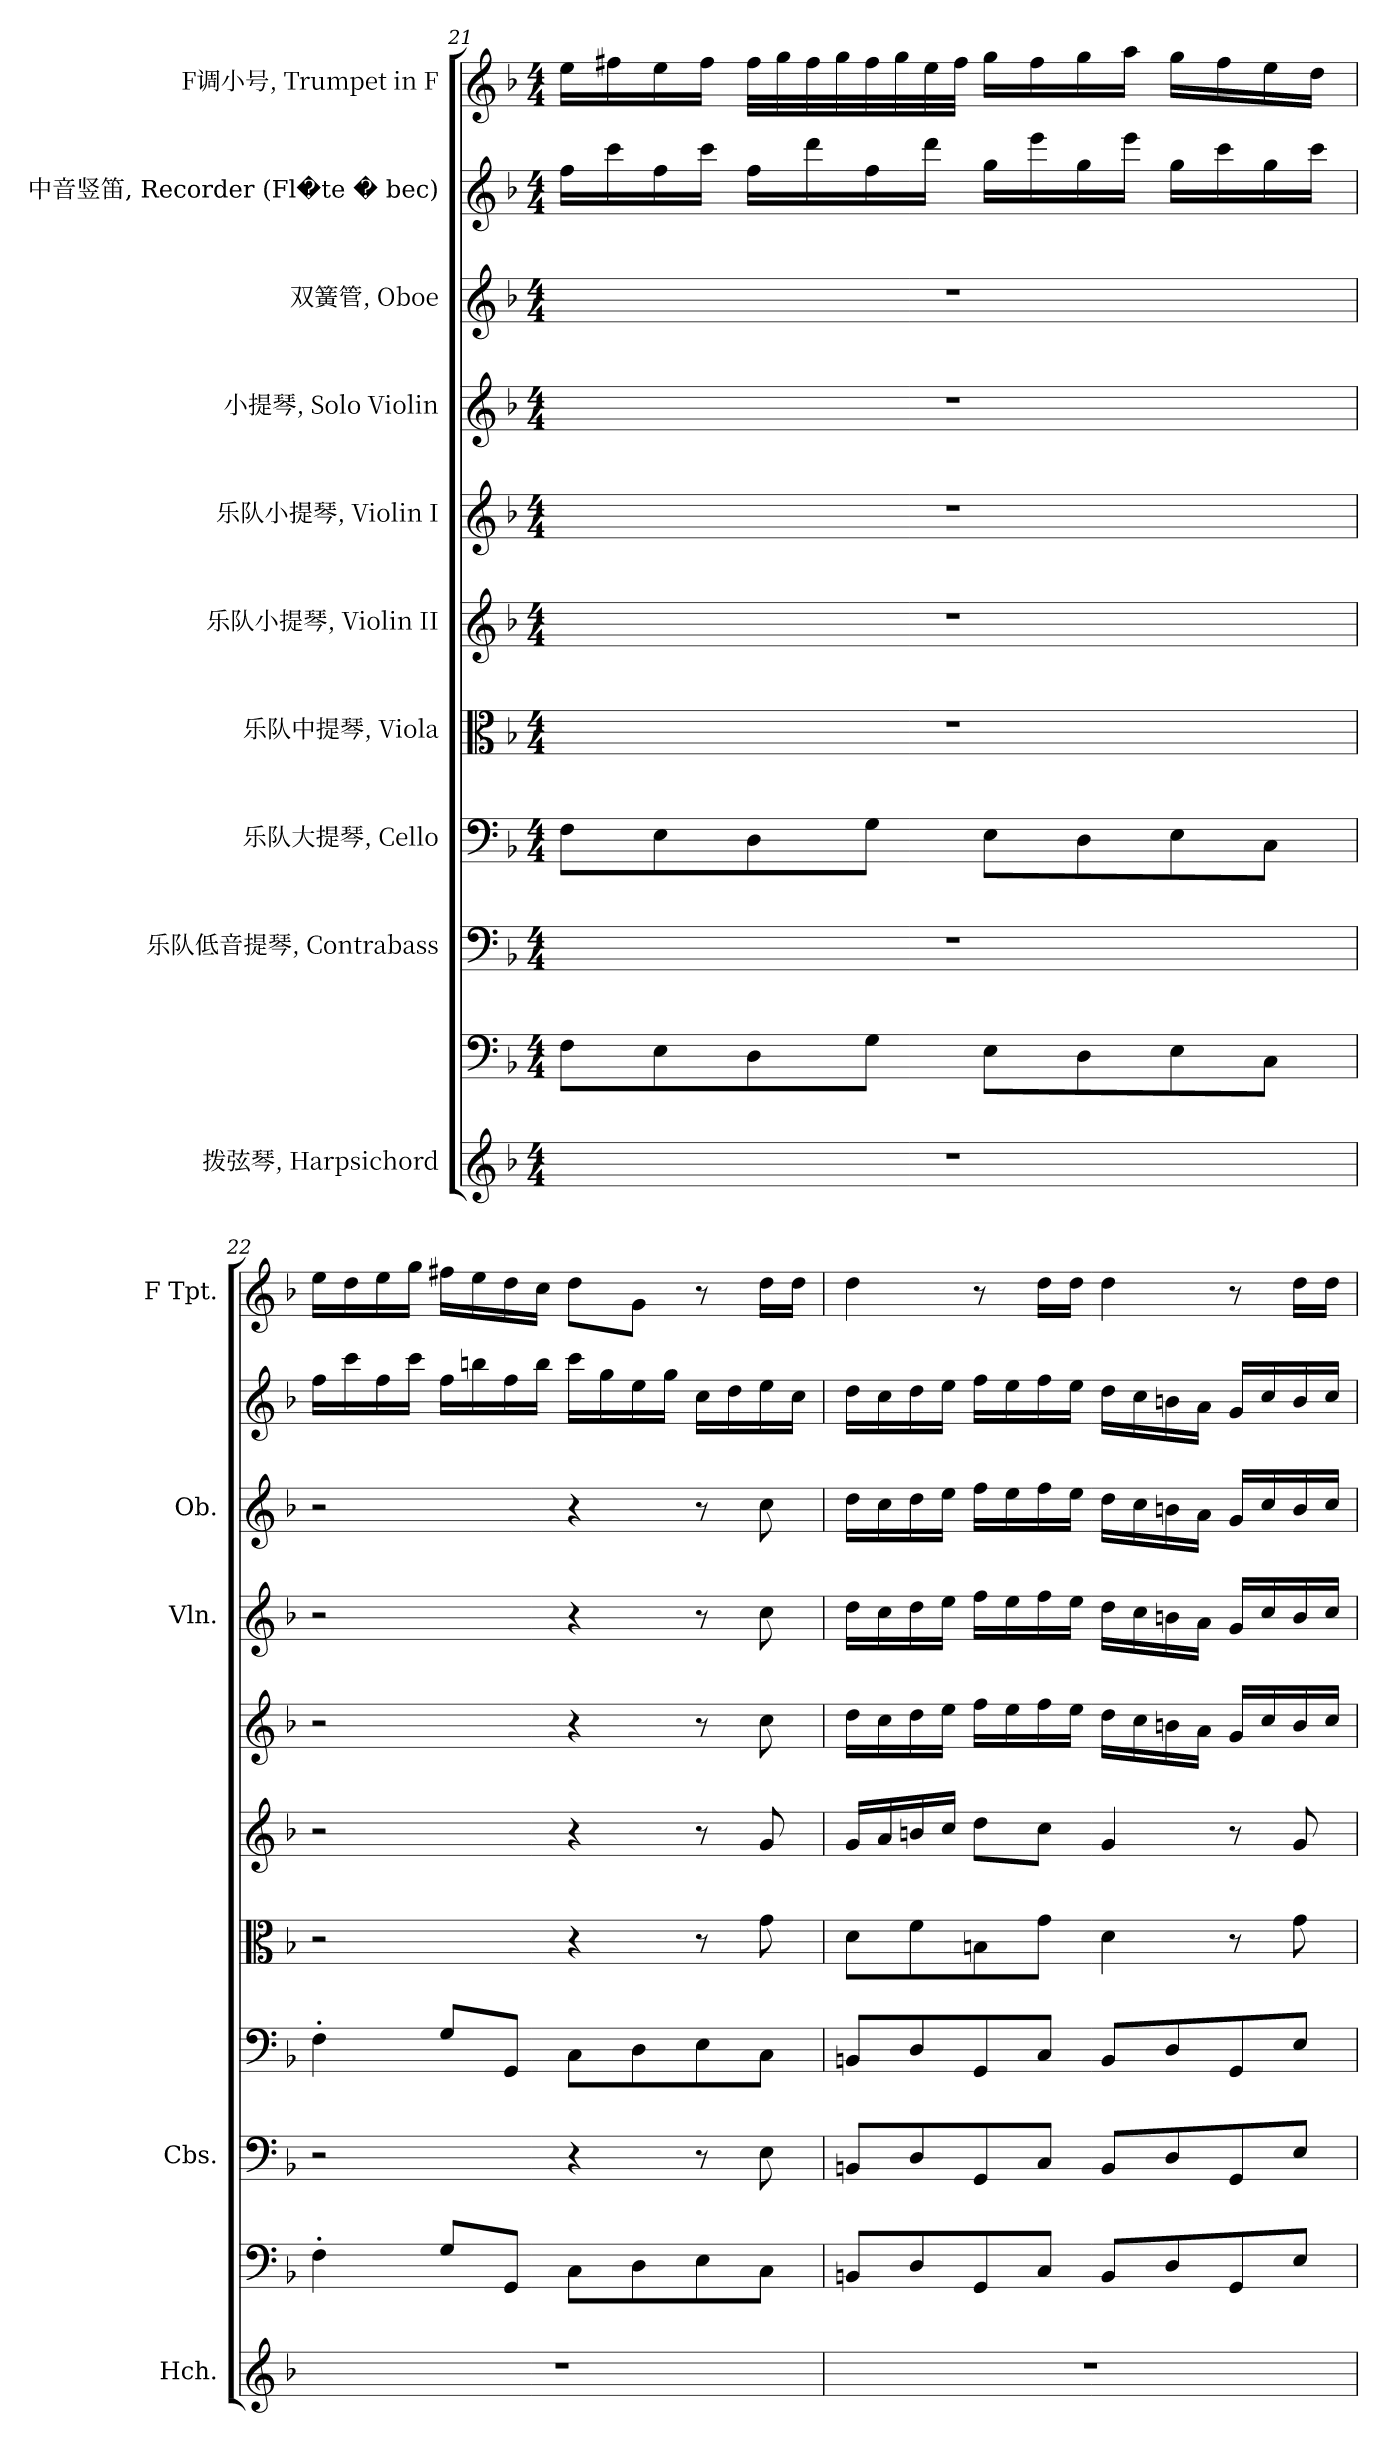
**kern	**kern	**kern	**kern	**kern	**kern	**kern	**kern	**kern	**kern	**kern
*part10	*part10	*part9	*part8	*part7	*part6	*part5	*part4	*part3	*part2	*part1
*staff11	*staff10	*staff9	*staff8	*staff7	*staff6	*staff5	*staff4	*staff3	*staff2	*staff1
*I"拨弦琴, Harpsichord	*	*I"乐队低音提琴, Contrabass	*I"乐队大提琴, Cello	*I"乐队中提琴, Viola	*I"乐队小提琴, Violin II	*I"乐队小提琴, Violin I	*I"小提琴, Solo Violin	*I"双簧管, Oboe	*I"中音竖笛, Recorder (Fl�te � bec)	*I"F调小号, Trumpet in F
*I'Hch.	*	*I'Cbs.	*	*	*	*	*I'Vln.	*I'Ob.	*	*I'F Tpt.
*clefG2	*clefF4	*clefF4	*clefF4	*clefC3	*clefG2	*clefG2	*clefG2	*clefG2	*clefG2	*clefG2
*	*	*ITrd7c12	*	*	*	*	*	*	*	*ITrd-3c-5
*k[b-]	*k[b-]	*k[b-]	*k[b-]	*k[b-]	*k[b-]	*k[b-]	*k[b-]	*k[b-]	*k[b-]	*k[b-e-]
*M4/4	*M4/4	*M4/4	*M4/4	*M4/4	*M4/4	*M4/4	*M4/4	*M4/4	*M4/4	*M4/4
=21	=21	=21	=21	=21	=21	=21	=21	=21	=21	=21
1r	8F\L	1r	8F\L	1r	1r	1r	1r	1r	16ff\LL	16aa\LL
.	.	.	.	.	.	.	.	.	16ccc\	16bbn\
.	8E\	.	8E\	.	.	.	.	.	16ff\	16aa\
.	.	.	.	.	.	.	.	.	16ccc\JJ	16bb\JJ
.	8D\	.	8D\	.	.	.	.	.	16ff\LL	32bb\LLL
.	.	.	.	.	.	.	.	.	.	32ccc\
.	.	.	.	.	.	.	.	.	16ddd\	32bb\
.	.	.	.	.	.	.	.	.	.	32ccc\
.	8G\J	.	8G\J	.	.	.	.	.	16ff\	32bb\
.	.	.	.	.	.	.	.	.	.	32ccc\
.	.	.	.	.	.	.	.	.	16ddd\JJ	32aa\
.	.	.	.	.	.	.	.	.	.	32bb\JJJ
.	8E\L	.	8E\L	.	.	.	.	.	16gg\LL	16ccc\LL
.	.	.	.	.	.	.	.	.	16eee\	16bb\
.	8D\	.	8D\	.	.	.	.	.	16gg\	16ccc\
.	.	.	.	.	.	.	.	.	16eee\JJ	16ddd\JJ
.	8E\	.	8E\	.	.	.	.	.	16gg\LL	16ccc\LL
.	.	.	.	.	.	.	.	.	16ccc\	16bb\
.	8C\J	.	8C\J	.	.	.	.	.	16gg\	16aa\
.	.	.	.	.	.	.	.	.	16ccc\JJ	16gg\JJ
!!LO:PB:g=z
=22	=22	=22	=22	=22	=22	=22	=22	=22	=22	=22
1r	4F'\	2r	4F'\	2r	2r	2r	2r	2r	16ff\LL	16aa\LL
.	.	.	.	.	.	.	.	.	16ccc\	16gg\
.	.	.	.	.	.	.	.	.	16ff\	16aa\
.	.	.	.	.	.	.	.	.	16ccc\JJ	16ccc\JJ
.	8G/L	.	8G/L	.	.	.	.	.	16ff\LL	16bbn\LL
.	.	.	.	.	.	.	.	.	16bbn\	16aa\
.	8GG/J	.	8GG/J	.	.	.	.	.	16ff\	16gg\
.	.	.	.	.	.	.	.	.	16bb\JJ	16ff\JJ
.	8C\L	4r	8C\L	4r	4r	4r	4r	4r	16ccc\LL	8gg\L
.	.	.	.	.	.	.	.	.	16gg\	.
.	8D\	.	8D\	.	.	.	.	.	16ee\	8cc\J
.	.	.	.	.	.	.	.	.	16gg\JJ	.
.	8E\	8r	8E\	8r	8r	8r	8r	8r	16cc\LL	8r
.	.	.	.	.	.	.	.	.	16dd\	.
.	8C\J	8EE\	8C\J	8g\	8g/	8cc\	8cc\	8cc\	16ee\	16gg\LL
.	.	.	.	.	.	.	.	.	16cc\JJ	16gg\JJ
=23	=23	=23	=23	=23	=23	=23	=23	=23	=23	=23
1r	8BBn/L	8BBBn/L	8BBn/L	8d\L	16g/LL	16dd\LL	16dd\LL	16dd\LL	16dd\LL	4gg\
.	.	.	.	.	16a/	16cc\	16cc\	16cc\	16cc\	.
.	8D/	8DD/	8D/	8f\	16bn/	16dd\	16dd\	16dd\	16dd\	.
.	.	.	.	.	16cc/JJ	16ee\JJ	16ee\JJ	16ee\JJ	16ee\JJ	.
.	8GG/	8GGG/	8GG/	8Bn\	8dd\L	16ff\LL	16ff\LL	16ff\LL	16ff\LL	8r
.	.	.	.	.	.	16ee\	16ee\	16ee\	16ee\	.
.	8C/J	8CC/J	8C/J	8g\J	8cc\J	16ff\	16ff\	16ff\	16ff\	16gg\LL
.	.	.	.	.	.	16ee\JJ	16ee\JJ	16ee\JJ	16ee\JJ	16gg\JJ
.	8BB/L	8BBB/L	8BB/L	4d\	4g/	16dd\LL	16dd\LL	16dd\LL	16dd\LL	4gg\
.	.	.	.	.	.	16cc\	16cc\	16cc\	16cc\	.
.	8D/	8DD/	8D/	.	.	16bn\	16bn\	16bn\	16bn\	.
.	.	.	.	.	.	16a\JJ	16a\JJ	16a\JJ	16a\JJ	.
.	8GG/	8GGG/	8GG/	8r	8r	16g/LL	16g/LL	16g/LL	16g/LL	8r
.	.	.	.	.	.	16cc/	16cc/	16cc/	16cc/	.
.	8E/J	8EE/J	8E/J	8g\	8g/	16b/	16b/	16b/	16b/	16gg\LL
.	.	.	.	.	.	16cc/JJ	16cc/JJ	16cc/JJ	16cc/JJ	16gg\JJ
=	=	=	=	=	=	=	=	=	=	=
*-	*-	*-	*-	*-	*-	*-	*-	*-	*-	*-
